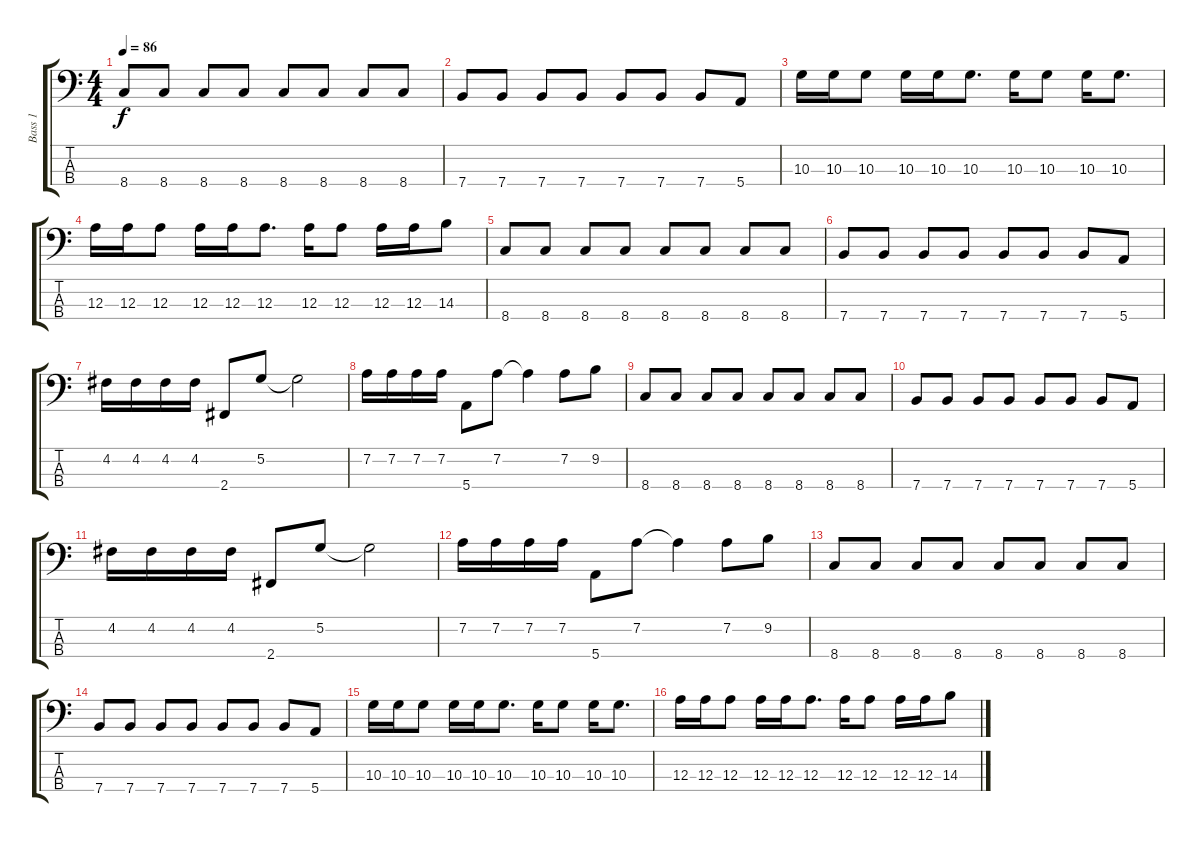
\track ("Bass 1" "Bass 1") {instrument electricbassfinger}
\staff {score tabs}
\tuning (G2 D2 A1 E1) {hide}
\ts (4 4)
\tempo 86
\clef f4
\ks c
8.4.8{dy f} 8.4.8 8.4.8 8.4.8 8.4.8 8.4.8 8.4.8 8.4.8 |
7.4.8 7.4.8 7.4.8 7.4.8 7.4.8 7.4.8 7.4.8 5.4.8 |
10.3.16 10.3.16 10.3.8 10.3.16 10.3.16 10.3.8{d} 10.3.16 10.3.8 10.3.16 10.3.8{d} |
12.3.16 12.3.16 12.3.8 12.3.16 12.3.16 12.3.8{d} 12.3.16 12.3.8 12.3.16 12.3.16 14.3.8 |
8.4.8 8.4.8 8.4.8 8.4.8 8.4.8 8.4.8 8.4.8 8.4.8 |
7.4.8 7.4.8 7.4.8 7.4.8 7.4.8 7.4.8 7.4.8 5.4.8 |
4.2.16 4.2.16 4.2.16 4.2.16 2.4.8 5.2.8 5.2{t}.2 |
7.2.16 7.2.16 7.2.16 7.2.16 5.4.8 7.2.8 7.2{t}.4 7.2.8 9.2.8 |
8.4.8 8.4.8 8.4.8 8.4.8 8.4.8 8.4.8 8.4.8 8.4.8 |
7.4.8 7.4.8 7.4.8 7.4.8 7.4.8 7.4.8 7.4.8 5.4.8 |
4.2.16 4.2.16 4.2.16 4.2.16 2.4.8 5.2.8 5.2{t}.2 |
7.2.16 7.2.16 7.2.16 7.2.16 5.4.8 7.2.8 7.2{t}.4 7.2.8 9.2.8 |
8.4.8 8.4.8 8.4.8 8.4.8 8.4.8 8.4.8 8.4.8 8.4.8 |
7.4.8 7.4.8 7.4.8 7.4.8 7.4.8 7.4.8 7.4.8 5.4.8 |
10.3.16 10.3.16 10.3.8 10.3.16 10.3.16 10.3.8{d} 10.3.16 10.3.8 10.3.16 10.3.8{d} |
12.3.16 12.3.16 12.3.8 12.3.16 12.3.16 12.3.8{d} 12.3.16 12.3.8 12.3.16 12.3.16 14.3.8
